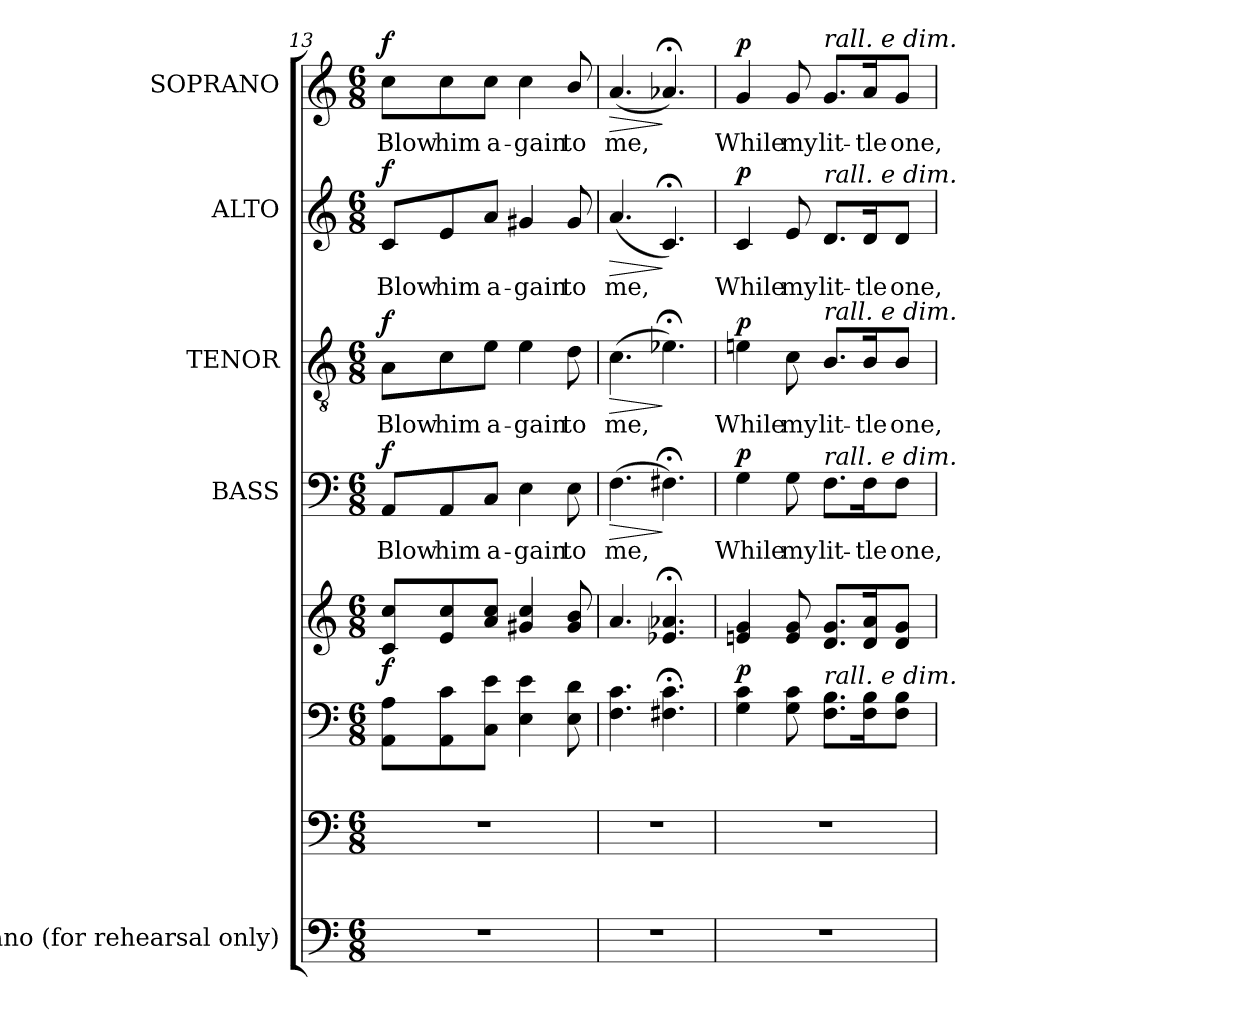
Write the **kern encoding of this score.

**kern	**kern	**kern	**kern	**dynam	**kern	**text	**dynam	**kern	**text	**dynam	**kern	**text	**dynam	**kern	**text	**dynam
*part5	*part5	*part5	*part5	*part5	*part4	*part4	*part4	*part3	*part3	*part3	*part2	*part2	*part2	*part1	*part1	*part1
*staff8	*staff7	*staff6	*staff5	*staff5/6/7/8	*staff4	*staff4	*staff4	*staff3	*staff3	*staff3	*staff2	*staff2	*staff2	*staff1	*staff1	*staff1
*I"Piano (for rehearsal only)	*	*	*	*	*I"BASS	*	*	*I"TENOR	*	*	*I"ALTO	*	*	*I"SOPRANO	*	*
!!LO:PB:g=z
*clefF4	*clefF4	*clefF4	*clefG2	*	*clefF4	*	*	*clefGv2	*	*	*clefG2	*	*	*clefG2	*	*
*	*	*	*	*	*	*	*	*ITrd7c12	*	*	*	*	*	*	*	*
*k[]	*k[]	*k[]	*k[]	*	*k[]	*	*	*k[]	*	*	*k[]	*	*	*k[]	*	*
*C:	*C:	*C:	*C:	*	*C:	*	*	*C:	*	*	*C:	*	*	*C:	*	*
*M6/8	*M6/8	*M6/8	*M6/8	*	*M6/8	*	*	*M6/8	*	*	*M6/8	*	*	*M6/8	*	*
=13	=13	=13	=13	=13	=13	=13	=13	=13	=13	=13	=13	=13	=13	=13	=13	=13
!LO:N:vis=1	!LO:N:vis=1	!	!	!	!	!	!	!	!	!	!	!	!	!	!	!
!	!	!	!	!	!	!LO:LY:b:color=#000000	!	!	!	!	!	!	!	!	!	!
!	!	!	!	!	!	!	!	!	!LO:LY:b:color=#000000	!	!	!	!	!	!	!
!	!	!	!	!	!	!	!	!	!	!	!	!LO:LY:b:color=#000000	!	!	!	!
!	!	!	!	!	!	!	!	!	!	!	!	!	!	!	!LO:LY:b:color=#000000	!
2.r	2.r	8AAi\ 8AiL	8ci/ 8cciL	f	8AAi/L	Blow	f	8AAi\L	Blow	f	8ci/L	Blow	f	8cci\L	Blow	f
!	!	!	!	!	!	!LO:LY:b:color=#000000	!	!	!	!	!	!	!	!	!	!
!	!	!	!	!	!	!	!	!	!LO:LY:b:color=#000000	!	!	!	!	!	!	!
!	!	!	!	!	!	!	!	!	!	!	!	!LO:LY:b:color=#000000	!	!	!	!
!	!	!	!	!	!	!	!	!	!	!	!	!	!	!	!LO:LY:b:color=#000000	!
.	.	8AAi\ 8ci	8ei/ 8cci	.	8AAi/	him	.	8Ci\	him	.	8ei/	him	.	8cci\	him	.
!	!	!	!	!	!	!LO:LY:b:color=#000000	!	!	!	!	!	!	!	!	!	!
!	!	!	!	!	!	!	!	!	!LO:LY:b:color=#000000	!	!	!	!	!	!	!
!	!	!	!	!	!	!	!	!	!	!	!	!LO:LY:b:color=#000000	!	!	!	!
!	!	!	!	!	!	!	!	!	!	!	!	!	!	!	!LO:LY:b:color=#000000	!
.	.	8Ci\ 8eiJ	8ai/ 8cciJ	.	8Ci/J	a-	.	8Ei\J	a-	.	8ai/J	a-	.	8cci\J	a-	.
!	!	!	!	!	!	!LO:LY:b:color=#000000	!	!	!	!	!	!	!	!	!	!
!	!	!	!	!	!	!	!	!	!LO:LY:b:color=#000000	!	!	!	!	!	!	!
!	!	!	!	!	!	!	!	!	!	!	!	!LO:LY:b:color=#000000	!	!	!	!
!	!	!	!	!	!	!	!	!	!	!	!	!	!	!	!LO:LY:b:color=#000000	!
.	.	4Ei\ 4ei	4g#Xi/ 4cci	.	4Ei\	-gain	.	4Ei\	-gain	.	4g#Xi/	-gain	.	4cci\	-gain	.
!	!	!	!	!	!	!LO:LY:b:color=#000000	!	!	!	!	!	!	!	!	!	!
!	!	!	!	!	!	!	!	!	!LO:LY:b:color=#000000	!	!	!	!	!	!	!
!	!	!	!	!	!	!	!	!	!	!	!	!LO:LY:b:color=#000000	!	!	!	!
!	!	!	!	!	!	!	!	!	!	!	!	!	!	!	!LO:LY:b:color=#000000	!
.	.	8Ei\ 8di	8g#i/ 8bi	.	8Ei\	to	.	8Di\	to	.	8g#i/	to	.	8bi/	to	.
=14	=14	=14	=14	=14	=14	=14	=14	=14	=14	=14	=14	=14	=14	=14	=14	=14
!LO:N:vis=1	!LO:N:vis=1	!	!	!	!	!	!	!	!	!	!	!	!	!	!	!
!	!	!	!	!	!	!LO:LY:b:color=#000000	!LO:HP:b	!	!	!	!	!	!	!	!	!
!	!	!	!	!	!	!	!	!	!LO:LY:b:color=#000000	!LO:HP:b	!	!	!	!	!	!
!	!	!	!	!	!	!	!	!	!	!	!	!LO:LY:b:color=#000000	!LO:HP:b	!	!	!
!	!	!	!	!	!	!	!	!	!	!	!	!	!	!	!LO:LY:b:color=#000000	!LO:HP:b
2.r	2.r	4.Fi\ 4.ci	4.ai/	.	(4.Fi\	me,	>	(4.Ci\	me,	>	(4.ai/	me,	>	(4.ai/	me,	>
.	.	4.F#Xi\; 4.ci;	4.e-Xi/; 4.a-Xi;	] ]	4.F#X;i\)	.	]	4.E-X;i\)	.	]	4.c;i/)	.	]	4.a-X;i/)	.	]
=15	=15	=15	=15	=15	=15	=15	=15	=15	=15	=15	=15	=15	=15	=15	=15	=15
!LO:N:vis=1	!LO:N:vis=1	!	!	!	!	!	!	!	!	!	!	!	!	!	!	!
!	!	!	!	!	!	!LO:LY:b:color=#000000	!	!	!	!	!	!	!	!	!	!
!	!	!	!	!	!	!	!	!	!LO:LY:b:color=#000000	!	!	!	!	!	!	!
!	!	!	!	!	!	!	!	!	!	!	!	!LO:LY:b:color=#000000	!	!	!	!
!	!	!	!	!	!	!	!	!	!	!	!	!	!	!	!LO:LY:b:color=#000000	!
2.r	2.r	4Gi\ 4ci	4eni/ 4gi	p	4Gi\	While	p	4Eni\	While	p	4ci/	While	p	4gi/	While	p
!	!	!	!	!	!	!LO:LY:b:color=#000000	!	!	!	!	!	!	!	!	!	!
!	!	!	!	!	!	!	!	!	!LO:LY:b:color=#000000	!	!	!	!	!	!	!
!	!	!	!	!	!	!	!	!	!	!	!	!LO:LY:b:color=#000000	!	!	!	!
!	!	!	!	!	!	!	!	!	!	!	!	!	!	!	!LO:LY:b:color=#000000	!
.	.	8Gi\ 8ci	8ei/ 8gi	.	8Gi\	my	.	8Ci\	my	.	8ei/	my	.	8gi/	my	.
!	!	!	!	!	!	!LO:LY:b:color=#000000	!	!	!	!	!	!	!	!	!	!
!	!	!	!	!	!	!	!	!	!LO:LY:b:color=#000000	!	!	!	!	!	!	!
!	!	!	!	!	!	!	!	!	!	!	!	!LO:LY:b:color=#000000	!	!	!	!
!	!	!	!	!	!	!	!	!	!	!	!	!	!	!LO:TX:a:i:t=rall. e dim.	!	!
!	!	!	!	!	!	!	!	!	!	!	!LO:TX:a:i:t=rall. e dim.	!	!	!	!	!
!	!	!	!	!	!	!	!	!LO:TX:a:i:t=rall. e dim.	!	!	!	!	!	!	!	!
!	!	!	!	!	!LO:TX:a:i:t=rall. e dim.	!	!	!	!	!	!	!	!	!	!	!
!	!	!LO:TX:a:i:t=rall. e dim.	!	!	!	!	!	!	!	!	!	!	!	!	!	!
!	!	!	!	!	!	!	!	!	!	!	!	!	!	!	!LO:LY:b:color=#000000	!
.	.	8.Fi\ 8.BiL	8.di/ 8.giL	.	8.Fi\L	lit-	.	8.BBi/L	lit-	.	8.di/L	lit-	.	8.gi/L	lit-	.
!	!	!	!	!	!	!LO:LY:b:color=#000000	!	!	!	!	!	!	!	!	!	!
!	!	!	!	!	!	!	!	!	!LO:LY:b:color=#000000	!	!	!	!	!	!	!
!	!	!	!	!	!	!	!	!	!	!	!	!LO:LY:b:color=#000000	!	!	!	!
!	!	!	!	!	!	!	!	!	!	!	!	!	!	!	!LO:LY:b:color=#000000	!
.	.	16Fi\ 16Bik	16di/ 16aik	.	16Fi\K	-tle	.	16BBi/K	-tle	.	16di/K	-tle	.	16ai/K	-tle	.
!	!	!	!	!	!	!LO:LY:b:color=#000000	!	!	!	!	!	!	!	!	!	!
!	!	!	!	!	!	!	!	!	!LO:LY:b:color=#000000	!	!	!	!	!	!	!
!	!	!	!	!	!	!	!	!	!	!	!	!LO:LY:b:color=#000000	!	!	!	!
!	!	!	!	!	!	!	!	!	!	!	!	!	!	!	!LO:LY:b:color=#000000	!
.	.	8Fi\ 8BiJ	8di/ 8giJ	.	8Fi\J	one,	.	8BBi/J	one,	.	8di/J	one,	.	8gi/J	one,	.
=	=	=	=	=	=	=	=	=	=	=	=	=	=	=	=	=
*-	*-	*-	*-	*-	*-	*-	*-	*-	*-	*-	*-	*-	*-	*-	*-	*-
